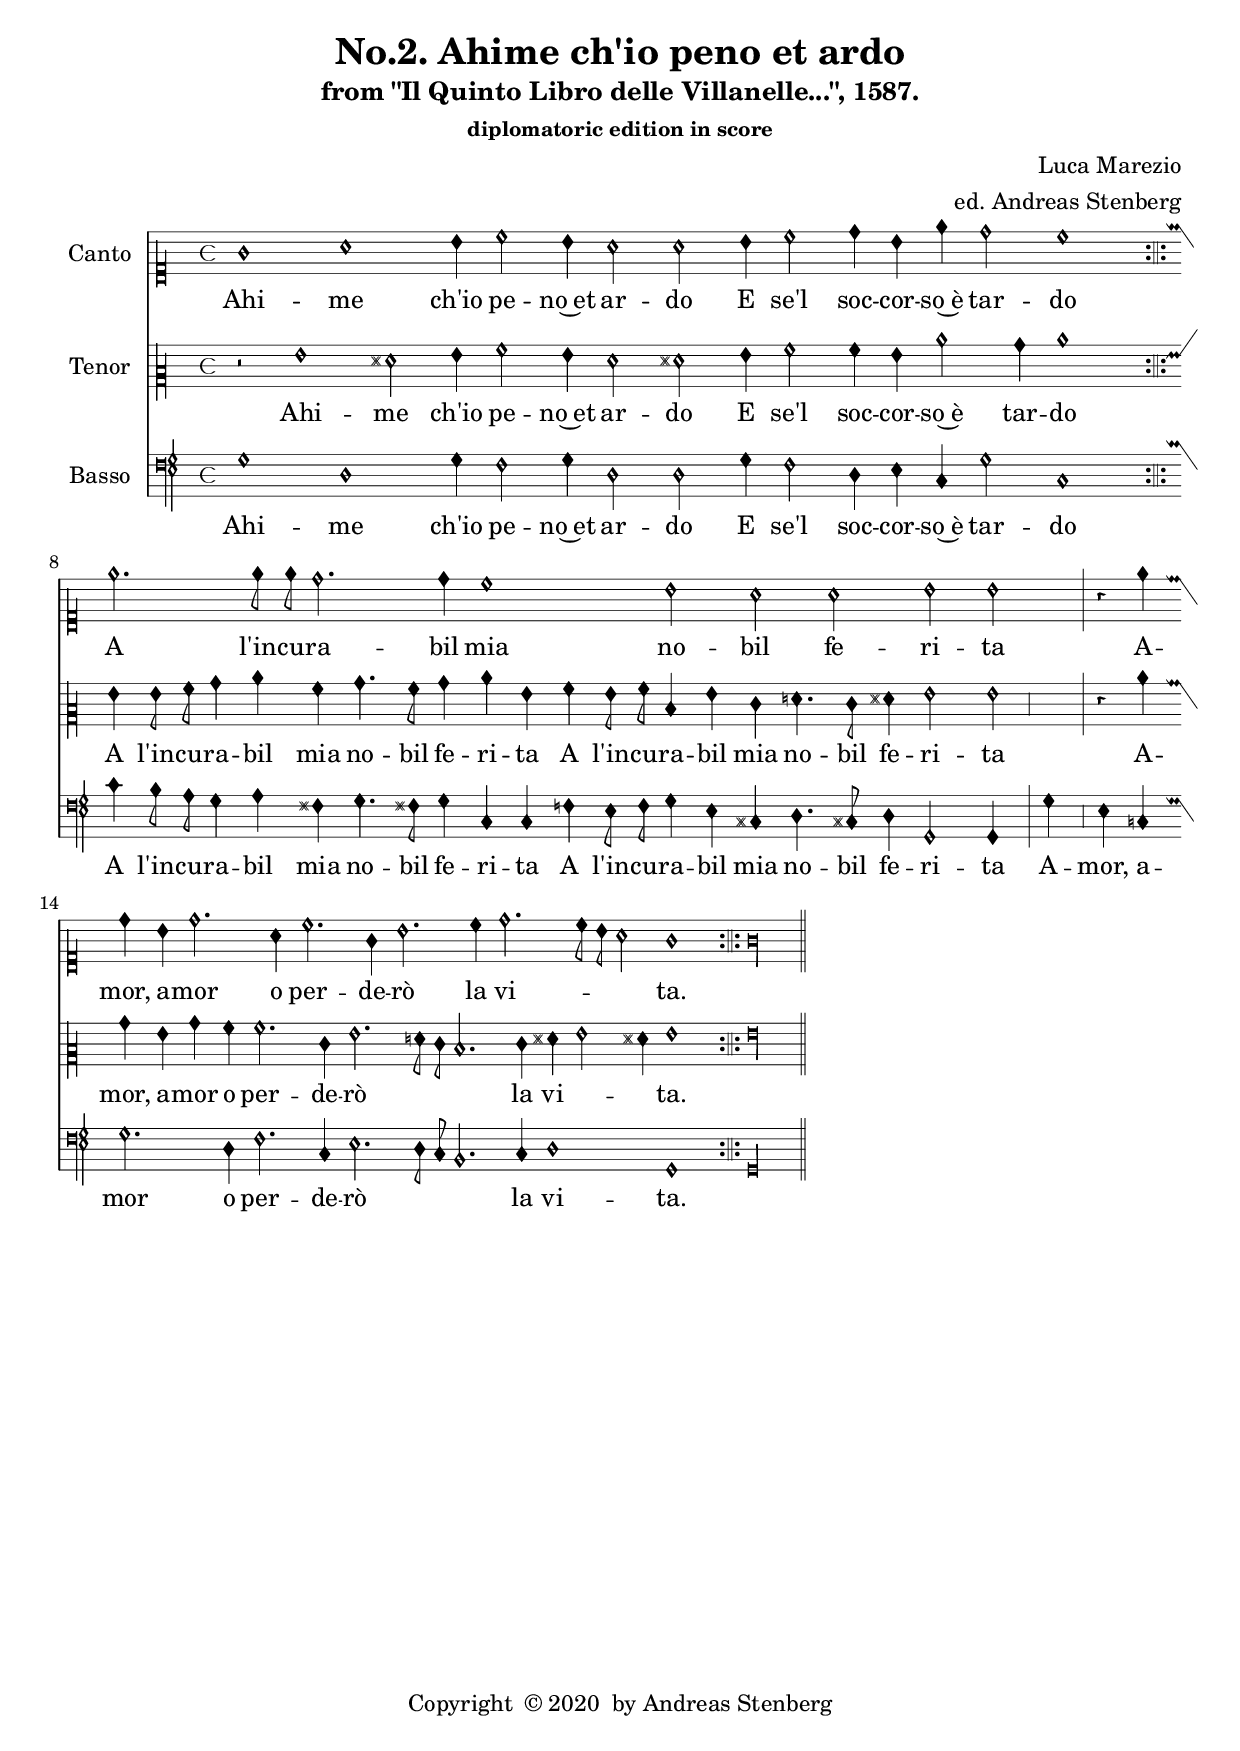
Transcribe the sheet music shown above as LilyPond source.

\version "2.20.0"
\language "deutsch"
 \defineBarLine ":||:" #'(":||:" "" "")

 \header {

  title = "No.2. Ahime ch'io peno et ardo"

  subtitle = "from \"Il Quinto Libro delle Villanelle...\", 1587."

  subsubtitle = "diplomatoric edition in score"

  composer = "Luca Marezio"

  arranger = "ed. Andreas Stenberg"
  poet = ""
  meter =""

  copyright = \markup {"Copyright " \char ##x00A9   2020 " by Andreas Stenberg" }

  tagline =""

}


global = {
  \autoBeamOff
  \override Staff.TimeSignature.style =#'mensural
  \override NoteHead.style = #'petrucci
  \override Flag.style =#'mensural
  \override Rest.style = #'mensural
  \override Staff.Accidental.glyph-name-alist =
  #alteration-mensural-glyph-name-alist
  \override Staff.BarLine.bar-extent = #'(-1.1 . 1.1)
  \accidentalStyle no-reset
  \key c \major
  \time 4/4
}

sopranoVoice = \relative c'' {

  %% to chose cleffing comment in and out as needed.
  \clef "petrucci-c1"			%% orignal clefing
  %  \clef "petrucci-g"  		%% semi-moderniced clefing to facilitate reading
  \global
  \dynamicUp
  % Music follows here.
    \override Staff.BarLine.transparent =##t
      g1 a1

    h4 c2 h4 a2 a2

    h4 c2 d4 h4 e4 d2

    c1

  \once \revert Staff.BarLine.transparent

  \bar ":||:"

    e2. e8 e8

  d2. d4 c1

  h2 a2 a2 h2

  h2

  \once \revert Staff.BarLine.transparent

  \once  \override Staff.BarLine.bar-extent = #'(-3 . 3)

  \bar "|"

     r4 e4  d4 h4 d2. a4 c2. g4 h2. c4 d2.\melisma c8 h8 a2\melismaEnd

     g1

      \once \revert Staff.BarLine.transparent


      \bar ":||:"

      g\longa*1/2

  \once \revert Staff.BarLine.transparent

  \once  \override Staff.BarLine.bar-extent = #'(-3 . 3)

      \bar "||"

}

verseSopranoVoice = \lyricmode {
  % Lyrics follow here.

    Ahi -- me ch'io pe -- no~et ar -- do

    E se'l soc -- cor -- so~è tar -- do

    A l'in -- cu -- ra -- bil mia no -- bil fe -- ri -- ta

    A -- mor, a -- mor o per -- de -- rò la vi -- ta.


}

tenorVoice = \relative c' {

%% to chose cleffing comment in and out as needed.
  \clef "petrucci-c2"			%% orignal clefing
  %  \clef "petrucci-g"  		%% semi-moderniced clefing to facilitate reading
  \global
  \dynamicUp
  % Music follows here.

      r2 g'1 fis2

    g4 a2 g4 fis2 fis!2

    g4 a2 a4 g4 c2 h4

    c1

  \once \revert Staff.BarLine.transparent

  g4 g8 a8 h4 c4

  a4 h4. a8 h4 c4 g4 a4 g8 a8

  d,4 g4 e4 f4. e8 fis4 g2

  g2

  \once \revert Staff.BarLine.transparent

  \once  \override Staff.BarLine.bar-extent = #'(-3 . 3)

  r4 c4

    h4 g4 h4 a4

    a2. e4 g2.\melisma f8 e8

    d2.\melismaEnd e4 fis4\melisma g2 fis!4\melismaEnd

    g1

  \once \revert Staff.BarLine.transparent

  g\longa*1/2

  \once \revert Staff.BarLine.transparent

  \once  \override Staff.BarLine.bar-extent = #'(-3 . 3)



}

verseTenorVoice = \lyricmode {
  % Lyrics follow here.

   Ahi -- me ch'io pe -- no~et ar -- do

    E se'l soc -- cor -- so~è tar -- do

    A l'in -- cu -- ra -- bil mia no -- bil fe -- ri -- ta

    A l'in -- cu -- ra -- bil mia no -- bil fe -- ri -- ta

    A -- mor, a -- mor o per -- de -- rò la vi -- ta.

}

bassVoice = \relative c {
  \global
  \dynamicUp
  % Music follows here.

  g'1 d1

  g4 f2 g4 d2 d2

  g4 f2 d4 e4 c4 g'2

  c,1

  \once \revert Staff.BarLine.transparent

  c'4 h8 a8 g4 a4

  fis4 g4. fis!8 g4 c,4 c4 f4 e8 f8

  g4 e4 cis4 d4. cis!8 d4 g,2

  g4

  \once \revert Staff.BarLine.transparent

  \once  \override Staff.BarLine.bar-extent = #'(-3 . 3)

  \bar "|"

  g'4 e4 c4

    g'2. d4 f2. c4

  e2.\melisma d8 c8 h2.\melismaEnd c4

  d1

  g,1

  \once \revert Staff.BarLine.transparent

  g\longa*1/2

  \once \revert Staff.BarLine.transparent

  \once  \override Staff.BarLine.bar-extent = #'(-3 . 3)


}

verseBassVoice = \lyricmode {
  % Lyrics follow here.

   Ahi -- me ch'io pe -- no~et ar -- do

    E se'l soc -- cor -- so~è tar -- do

    A l'in -- cu -- ra -- bil mia no -- bil fe -- ri -- ta

    A l'in -- cu -- ra -- bil mia no -- bil fe -- ri -- ta

    A -- mor, a -- mor o per -- de -- rò la vi -- ta.

}

sopranoVoicePart = \new MensuralStaff \with {
  instrumentName = "Canto"
  midiInstrument = "choir aahs"
} { \sopranoVoice }
\addlyrics { \verseSopranoVoice }

tenorVoicePart = \new MensuralStaff \with {
  instrumentName = "Tenor"
  midiInstrument = "choir aahs"
} {  \tenorVoice }
\addlyrics { \verseTenorVoice }

bassVoicePart = \new MensuralStaff \with {
  instrumentName = "Basso"
  midiInstrument = "choir aahs"
} { \clef petrucci-f \bassVoice }
\addlyrics { \verseBassVoice }

\score {
  <<
    \sopranoVoicePart
    \tenorVoicePart
    \bassVoicePart
  >>
  \layout { }
  \midi {
    \tempo 4=100
  }
}

%% Stanzas 2 - 4

\pageBreak

\markup {

  \fontsize #1.0

  \column {

    \fill-line { "2." }

    \fill-line {

      \column {

        \line { Mi sento a poco a poco }

        \line { Tragiacco e fiamme e foco }

        \line { Venir lo spirito men gelarsi il fangue }

        \line { Cosi tormenta l'alma e il corpo langue. }
      }

    }

    \vspace #1.0

    \fill-line { "3." }

    \fill-line {

      \column {

        \line { Tu tu che sei potente }

        \line { Soccorri a me dolente }

        \line { Fa ch'io percosso della tua faetta }

        \line { Mi goda almen la bella pargoletta. }

      }

    }

        \vspace #1.0

    \fill-line { "4." }

    \fill-line {

      \column {

        \line { Che s'al fin tu vorrai }

        \line { Che finiscan miei guai }

        \line { In si gioconao & amoroso stato }

        \line { Morendo poi morrò lieto e beato. }

      }
    }

  }

}

\paper {

  ragged-bottom = ##t
  ragged-last-bottom = ##t
  ragged-last = ##t
}